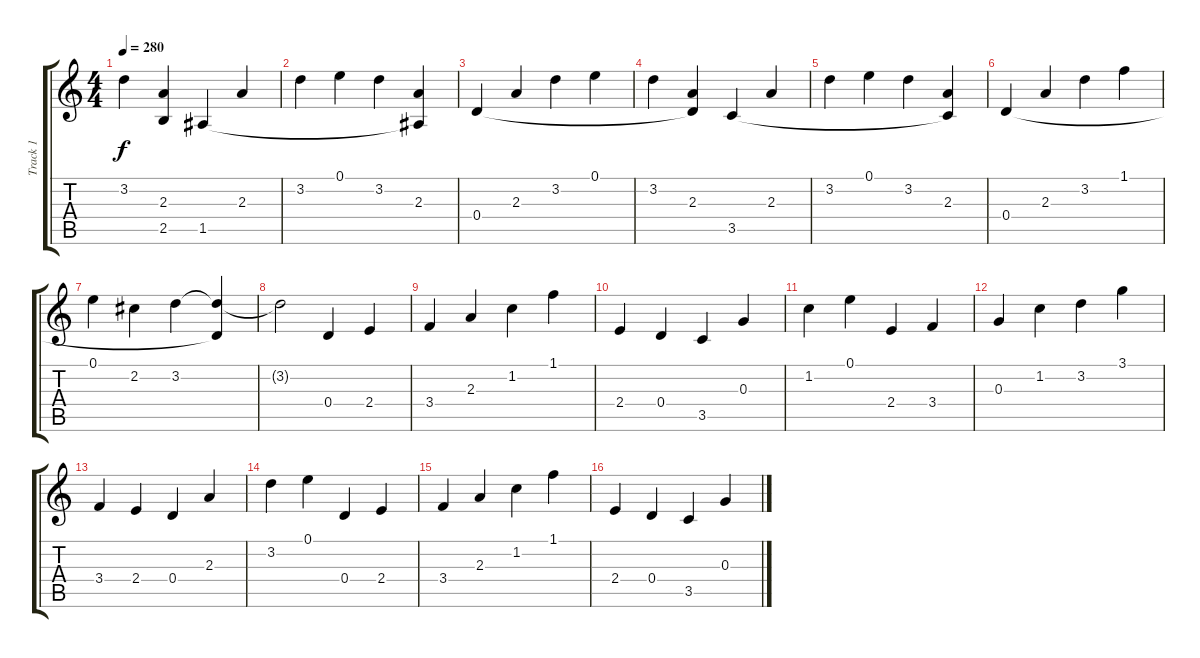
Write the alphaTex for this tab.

\track ("Track 1" "Track 1") {instrument acousticguitarnylon}
\staff {score tabs}
\tuning (E4 B3 G3 D3 A2 E2) {hide}
\ts (4 4)
\tempo 280
\clef g2
\ks c
3.2.4{dy f} (2.3 2.5{t}).4 1.5.4 2.3.4 |
3.2.4 0.1.4 3.2.4 (2.3 1.5{t}).4 |
0.4.4 2.3.4 3.2.4 0.1.4 |
3.2.4 (2.3 0.4{t}).4 3.5.4 2.3.4 |
3.2.4 0.1.4 3.2.4 (2.3 3.5{t}).4 |
0.4.4 2.3.4 3.2.4 1.1.4 |
0.1.4 2.2.4 3.2.4 (3.2{t} 0.4{t}).4 |
3.2{t}.2 0.4.4 2.4.4 |
3.4.4 2.3.4 1.2.4 1.1.4 |
2.4.4 0.4.4 3.5.4 0.3.4 |
1.2.4 0.1.4 2.4.4 3.4.4 |
0.3.4 1.2.4 3.2.4 3.1.4 |
3.4.4 2.4.4 0.4.4 2.3.4 |
3.2.4 0.1.4 0.4.4 2.4.4 |
3.4.4 2.3.4 1.2.4 1.1.4 |
2.4.4 0.4.4 3.5.4 0.3.4
